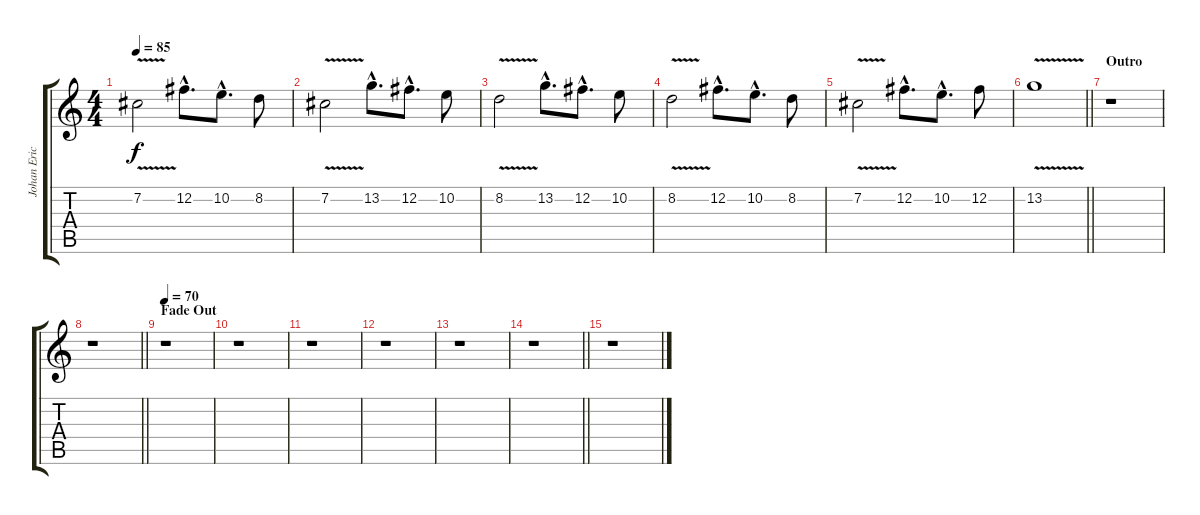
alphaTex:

\track ("Johan Ericson" "Johan Eric") {instrument distortionguitar}
\staff {score tabs}
\tuning (B3 Gb3 D3 A2 E2 B1) {hide}
\ts (4 4)
\tempo 85
\clef g2
\ks c
7.2{v}.2{dy f} 12.2{hac}.8{d} 10.2{hac}.8{d} 8.2.8 |
7.2{v}.2 13.2{hac}.8{d} 12.2{hac}.8{d} 10.2.8 |
8.2{v}.2 13.2{hac}.8{d} 12.2{hac}.8{d} 10.2.8 |
8.2{v}.2 12.2{hac}.8{d} 10.2{hac}.8{d} 8.2.8 |
7.2{v}.2 12.2{hac}.8{d} 10.2{hac}.8{d} 12.2.8 |
\barLineRight lightlight
13.2{v}.1 |
\section ("" "Outro")
r.1 |
\barLineRight lightlight
r.1 |
\section ("" "Fade Out")
\tempo 70
r.1 |
r.1 |
r.1 |
r.1 |
r.1 |
\barLineRight lightlight
r.1 |
r.1
